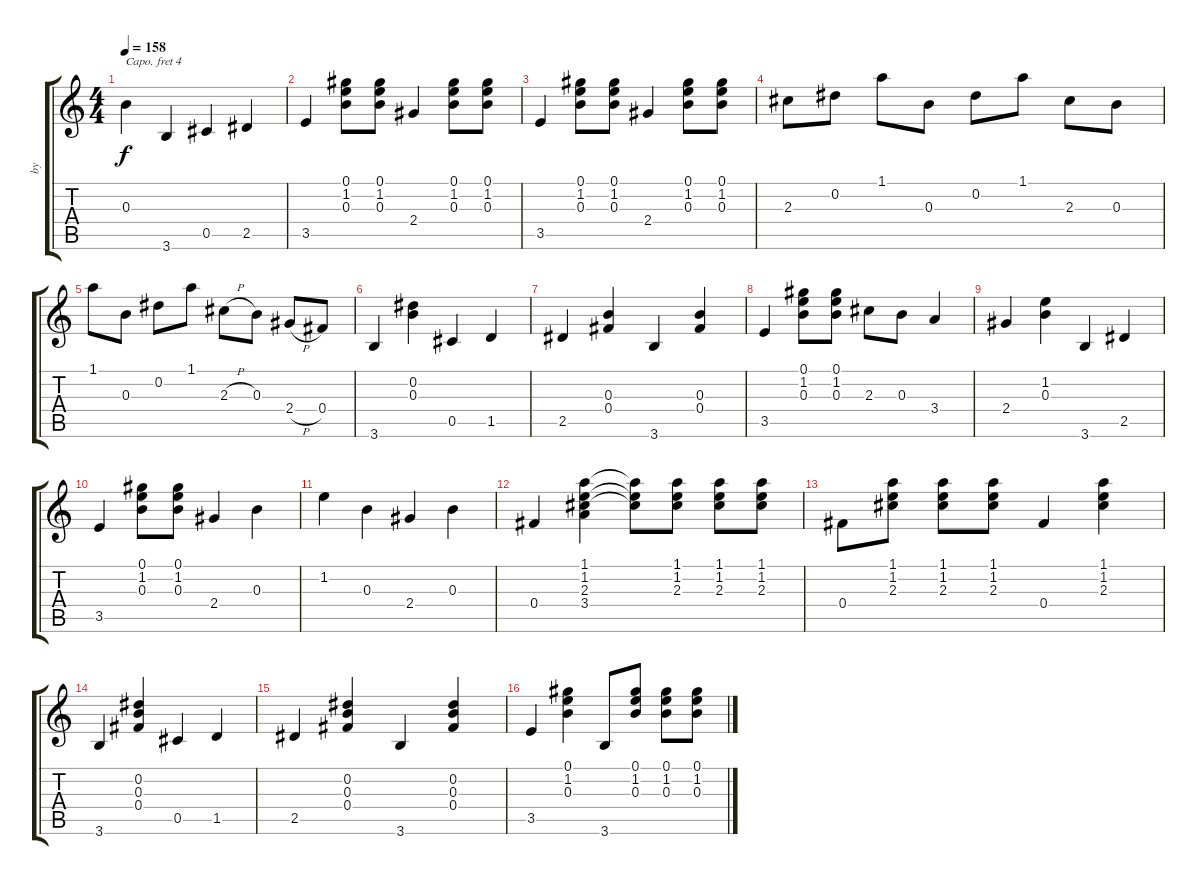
\track ("by" "by") {instrument acousticguitarsteel}
\staff {score tabs}
\capo 4
\tuning (E4 B3 G3 D3 A2 E2) {hide}
\ts (4 4)
\tempo 158
\clef g2
\ks c
0.3.4{dy f} 3.6.4 0.5.4 2.5.4 |
3.5.4 (0.1 1.2 0.3).8 (0.1 1.2 0.3).8 2.4.4 (0.1 1.2 0.3).8 (0.1 1.2 0.3).8 |
3.5.4 (0.1 1.2 0.3).8 (0.1 1.2 0.3).8 2.4.4 (0.1 1.2 0.3).8 (0.1 1.2 0.3).8 |
2.3.8 0.2.8 1.1.8 0.3.8 0.2.8 1.1.8 2.3.8 0.3.8 |
1.1.8 0.3.8 0.2.8 1.1.8 2.3{h}.8 0.3.8 2.4{h}.8 0.4.8 |
3.6.4 (0.2 0.3).4 0.5.4 1.5.4 |
2.5.4 (0.3 0.4).4 3.6.4 (0.3 0.4).4 |
3.5.4 (0.1 1.2 0.3).8 (0.1 1.2 0.3).8 2.3.8 0.3.8 3.4.4 |
2.4.4 (1.2 0.3).4 3.6.4 2.5.4 |
3.5.4 (0.1 1.2 0.3).8 (0.1 1.2 0.3).8 2.4.4 0.3.4 |
1.2.4 0.3.4 2.4.4 0.3.4 |
0.4.4 (1.1 1.2 2.3 3.4).4 (1.1{t} 1.2{t} 2.3{t}).8 (1.1 1.2 2.3).8 (1.1 1.2 2.3).8 (1.1 1.2 2.3).8 |
0.4.8 (1.1 1.2 2.3).8 (1.1 1.2 2.3).8 (1.1 1.2 2.3).8 0.4.4 (1.1 1.2 2.3).4 |
3.6.4 (0.2 0.3 0.4).4 0.5.4 1.5.4 |
2.5.4 (0.2 0.3 0.4).4 3.6.4 (0.2 0.3 0.4).4 |
3.5.4 (0.1 1.2 0.3).4 3.6.8 (0.1 1.2 0.3).8 (0.1 1.2 0.3).8 (0.1 1.2 0.3).8
